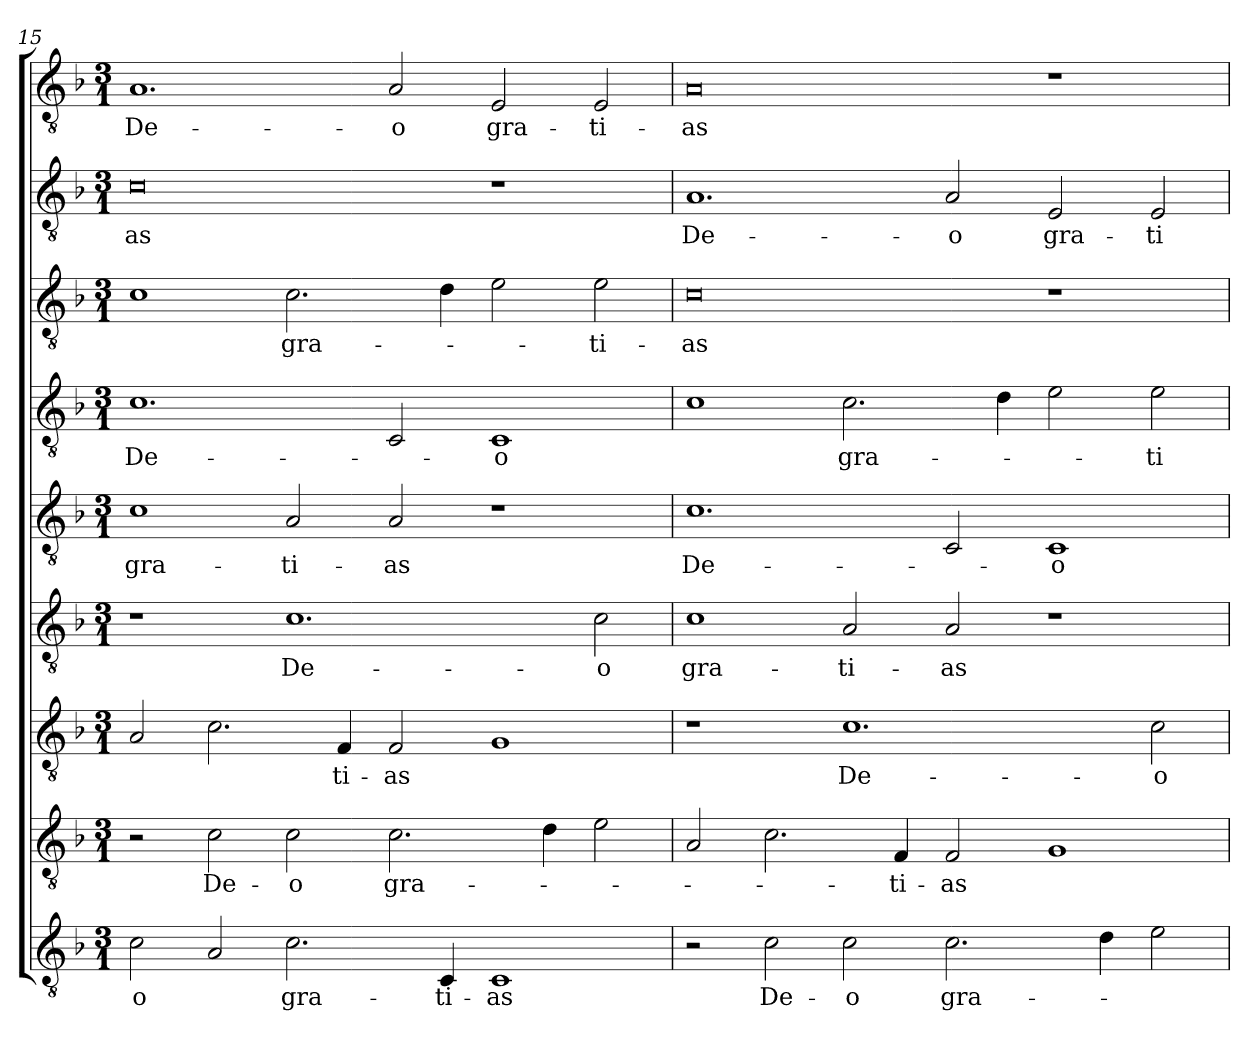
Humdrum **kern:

**kern	**text	**kern	**text	**kern	**text	**kern	**text	**kern	**text	**kern	**text	**kern	**text	**kern	**text	**kern	**text
*part9	*part9	*part8	*part8	*part7	*part7	*part6	*part6	*part5	*part5	*part4	*part4	*part3	*part3	*part2	*part2	*part1	*part1
*staff9	*staff9	*staff8	*staff8	*staff7	*staff7	*staff6	*staff6	*staff5	*staff5	*staff4	*staff4	*staff3	*staff3	*staff2	*staff2	*staff1	*staff1
*clefGv2	*	*clefGv2	*	*clefGv2	*	*clefGv2	*	*clefGv2	*	*clefGv2	*	*clefGv2	*	*clefGv2	*	*clefGv2	*
*k[b-]	*	*k[b-]	*	*k[b-]	*	*k[b-]	*	*k[b-]	*	*k[b-]	*	*k[b-]	*	*k[b-]	*	*k[b-]	*
*F:	*	*F:	*	*F:	*	*F:	*	*F:	*	*F:	*	*F:	*	*F:	*	*F:	*
*M3/1	*	*M3/1	*	*M3/1	*	*M3/1	*	*M3/1	*	*M3/1	*	*M3/1	*	*M3/1	*	*M3/1	*
=15	=15	=15	=15	=15	=15	=15	=15	=15	=15	=15	=15	=15	=15	=15	=15	=15	=15
!	!LO:LY:b	!	!	!	!	!	!	!	!LO:LY:b	!	!LO:LY:b	!	!	!	!LO:LY:b	!	!LO:LY:b
2c\	o	2r	.	2A/	.	1r	.	1c	gra-	1.c	De-	1c	.	0c	-as	1.A	De-
!	!	!	!LO:LY:b	!	!	!	!	!	!	!	!	!	!	!	!	!	!
2A/	.	2c\	-De-	2.c\	.	.	.	.	.	.	.	.	.	.	.	.	.
!	!LO:LY:b	!	!LO:LY:b	!	!	!	!LO:LY:b	!	!LO:LY:b	!	!	!	!LO:LY:b	!	!	!	!
2.c\	-gra-	2c\	o	.	.	1.c	De-	2A/	-ti-	.	.	2.c\	gra-	.	.	.	.
!	!	!	!	!	!LO:LY:b	!	!	!	!	!	!	!	!	!	!	!	!
.	.	.	.	4F/	-ti-	.	.	.	.	.	.	.	.	.	.	.	.
!	!	!	!LO:LY:b	!	!LO:LY:b	!	!	!	!LO:LY:b	!	!	!	!	!	!	!	!LO:LY:b
.	.	2.c\	-gra-	2F/	-as	.	.	2A/	-as	2C/	.	.	.	.	.	2A/	-o
!	!LO:LY:b	!	!	!	!	!	!	!	!	!	!	!	!	!	!	!	!
4C/	-ti-	.	.	.	.	.	.	.	.	.	.	4d\	.	.	.	.	.
!	!LO:LY:b	!	!	!	!	!	!	!	!	!	!LO:LY:b	!	!	!	!	!	!LO:LY:b
1C	as	.	.	1G	.	.	.	1r	.	1C	-o	2e\	.	1r	.	2E/	gra-
.	.	4d\	.	.	.	.	.	.	.	.	.	.	.	.	.	.	.
!	!	!	!	!	!	!	!LO:LY:b	!	!	!	!	!	!LO:LY:b	!	!	!	!LO:LY:b
.	.	2e\	.	.	.	2c\	-o	.	.	.	.	2e\	-ti-	.	.	2E/	-ti-
=16	=16	=16	=16	=16	=16	=16	=16	=16	=16	=16	=16	=16	=16	=16	=16	=16	=16
!	!	!	!	!	!	!	!LO:LY:b	!	!LO:LY:b	!	!	!	!LO:LY:b	!	!LO:LY:b	!	!LO:LY:b
2r	.	2A/	.	1r	.	1c	gra-	1.c	De-	1c	.	0c	-as	1.A	De-	0A	-as
!	!LO:LY:b	!	!	!	!	!	!	!	!	!	!	!	!	!	!	!	!
2c\	-De-	2.c\	.	.	.	.	.	.	.	.	.	.	.	.	.	.	.
!	!LO:LY:b	!	!	!	!LO:LY:b	!	!LO:LY:b	!	!	!	!LO:LY:b	!	!	!	!	!	!
2c\	o	.	.	1.c	De-	2A/	-ti-	.	.	2.c\	gra-	.	.	.	.	.	.
!	!	!	!LO:LY:b	!	!	!	!	!	!	!	!	!	!	!	!	!	!
.	.	4F/	-ti-	.	.	.	.	.	.	.	.	.	.	.	.	.	.
!	!LO:LY:b	!	!LO:LY:b	!	!	!	!LO:LY:b	!	!	!	!	!	!	!	!LO:LY:b	!	!
2.c\	-gra-	2F/	as	.	.	2A/	-as	2C/	.	.	.	.	.	2A/	-o	.	.
.	.	.	.	.	.	.	.	.	.	4d\	.	.	.	.	.	.	.
!	!	!	!	!	!	!	!	!	!LO:LY:b	!	!	!	!	!	!LO:LY:b	!	!
.	.	1G	.	.	.	1r	.	1C	-o	2e\	.	1r	.	2E/	gra-	1r	.
4d\	.	.	.	.	.	.	.	.	.	.	.	.	.	.	.	.	.
!	!	!	!	!	!LO:LY:b	!	!	!	!	!	!LO:LY:b	!	!	!	!LO:LY:b	!	!
2e\	.	.	.	2c\	-o	.	.	.	.	2e\	-ti-	.	.	2E/	-ti-	.	.
=	=	=	=	=	=	=	=	=	=	=	=	=	=	=	=	=	=
*-	*-	*-	*-	*-	*-	*-	*-	*-	*-	*-	*-	*-	*-	*-	*-	*-	*-
